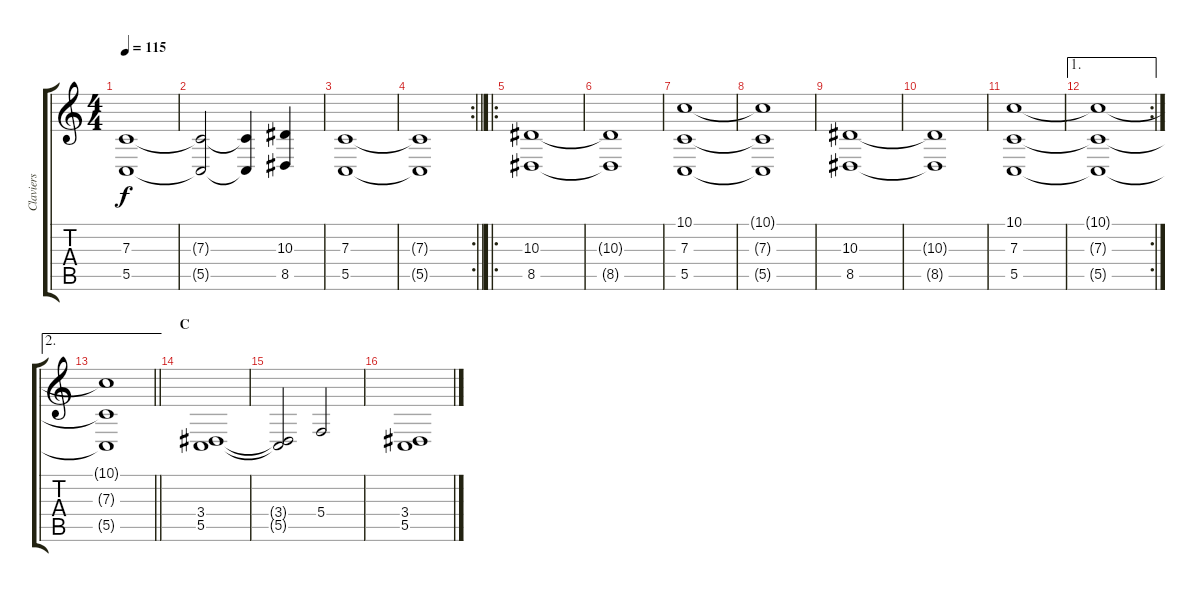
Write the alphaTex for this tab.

\track ("Claviers" "Claviers") {instrument stringensemble2}
\staff {score tabs}
\tuning (D4 A3 F3 C3 G2 C2) {hide}
\ts (4 4)
\tempo 115
\clef g2
\ks c
(7.3 5.5).1{dy f} |
(7.3{t} 5.5{t}).2 (7.3{t} 5.5{t}).4 (10.3 8.5).4 |
(7.3 5.5).1 |
\rc 2
\barLineRight lightlight
(7.3{t} 5.5{t}).1 |
\ro
(10.3 8.5).1 |
(10.3{t} 8.5{t}).1 |
(10.1 7.3 5.5).1 |
(10.1{t} 7.3{t} 5.5{t}).1 |
(10.3 8.5).1 |
(10.3{t} 8.5{t}).1 |
(10.1 7.3 5.5).1 |
\ae 1
\rc 2
(10.1{t} 7.3{t} 5.5{t}).1 |
\ae 2
\barLineRight lightlight
(10.1{t} 7.3{t} 5.5{t}).1 |
\section ("" "C")
(3.4 5.5).1 |
(3.4{t} 5.5{t}).2 5.4.2 |
(3.4 5.5).1
